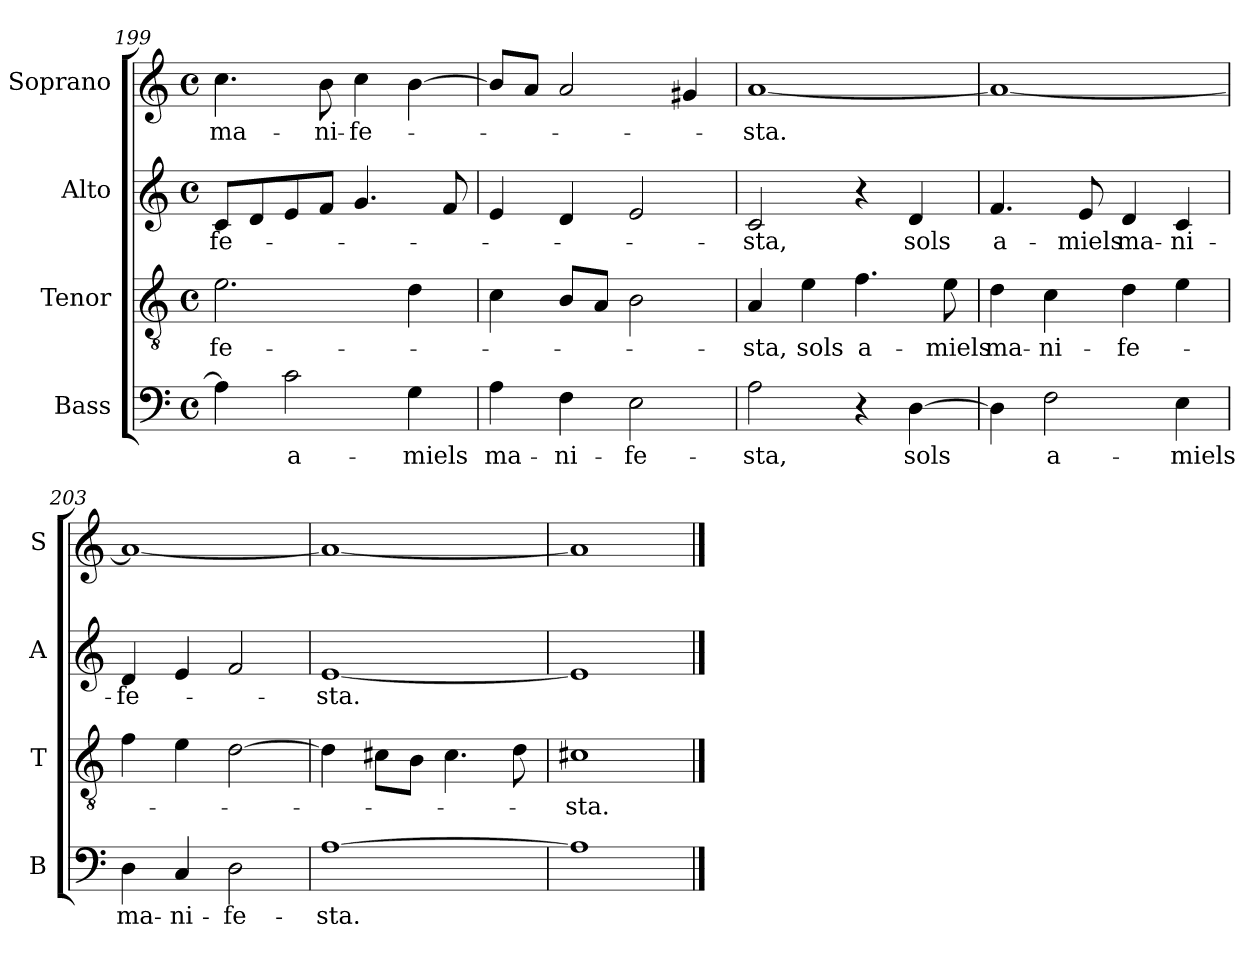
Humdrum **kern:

**kern	**text	**kern	**text	**kern	**text	**kern	**text
*part4	*part4	*part3	*part3	*part2	*part2	*part1	*part1
*staff4	*staff4	*staff3	*staff3	*staff2	*staff2	*staff1	*staff1
*I"Bass	*	*I"Tenor	*	*I"Alto	*	*I"Soprano	*
*I'B	*	*I'T	*	*I'A	*	*I'S	*
*clefF4	*	*clefGv2	*	*clefG2	*	*clefG2	*
*k[]	*	*k[]	*	*k[]	*	*k[]	*
*C:	*	*C:	*	*C:	*	*C:	*
*M4/4	*	*M4/4	*	*M4/4	*	*M4/4	*
*met(c)	*	*met(c)	*	*met(c)	*	*met(c)	*
=199	=199	=199	=199	=199	=199	=199	=199
4A\]	.	2.e\	-fe-	8c/L	-fe-	4.cc\	ma-
.	.	.	.	8d/	.	.	.
2c\	a-	.	.	8e/	.	.	.
.	.	.	.	8f/J	.	8b\	-ni-
.	.	.	.	4.g/	.	4cc\	-fe-
4G\	-miels	4d\	.	.	.	[4b\	.
.	.	.	.	8f/	.	.	.
=200	=200	=200	=200	=200	=200	=200	=200
4A\	ma-	4c\	.	4e/	.	8b/L]	.
.	.	.	.	.	.	8a/J	.
4F\	-ni-	8B/L	.	4d/	.	2a/	.
.	.	8A/J	.	.	.	.	.
2E\	-fe-	2B\	.	2e/	.	.	.
.	.	.	.	.	.	4g#X/	.
=201	=201	=201	=201	=201	=201	=201	=201
2A\	-sta,	4A/	-sta,	2c/	-sta,	[1a	-sta.
.	.	4e\	sols	.	.	.	.
4r	.	4.f\	a-	4r	.	.	.
[4D\	sols	.	.	4d/	sols	.	.
.	.	8e\	-miels	.	.	.	.
!!LO:LB:g=z
=202	=202	=202	=202	=202	=202	=202	=202
4D\]	.	4d\	ma-	4.f/	a-	1a_	.
2F\	a-	4c\	-ni-	.	.	.	.
.	.	.	.	8e/	-miels	.	.
.	.	4d\	-fe-	4d/	ma-	.	.
4E\	-miels	4e\	.	4c/	-ni-	.	.
=203	=203	=203	=203	=203	=203	=203	=203
4D\	ma-	4f\	.	4d/	-fe-	1a_	.
4C/	-ni-	4e\	.	4e/	.	.	.
2D\	-fe-	[2d\	.	2f/	.	.	.
=204	=204	=204	=204	=204	=204	=204	=204
[1A	-sta.	4d\]	.	[1e	-sta.	1a_	.
.	.	8c#X\L	.	.	.	.	.
.	.	8B\J	.	.	.	.	.
.	.	4.c#\	.	.	.	.	.
.	.	8d\	.	.	.	.	.
=205	=205	=205	=205	=205	=205	=205	=205
1A]	.	1c#X	-sta.	1e]	.	1a]	.
==	==	==	==	==	==	==	==
*-	*-	*-	*-	*-	*-	*-	*-
